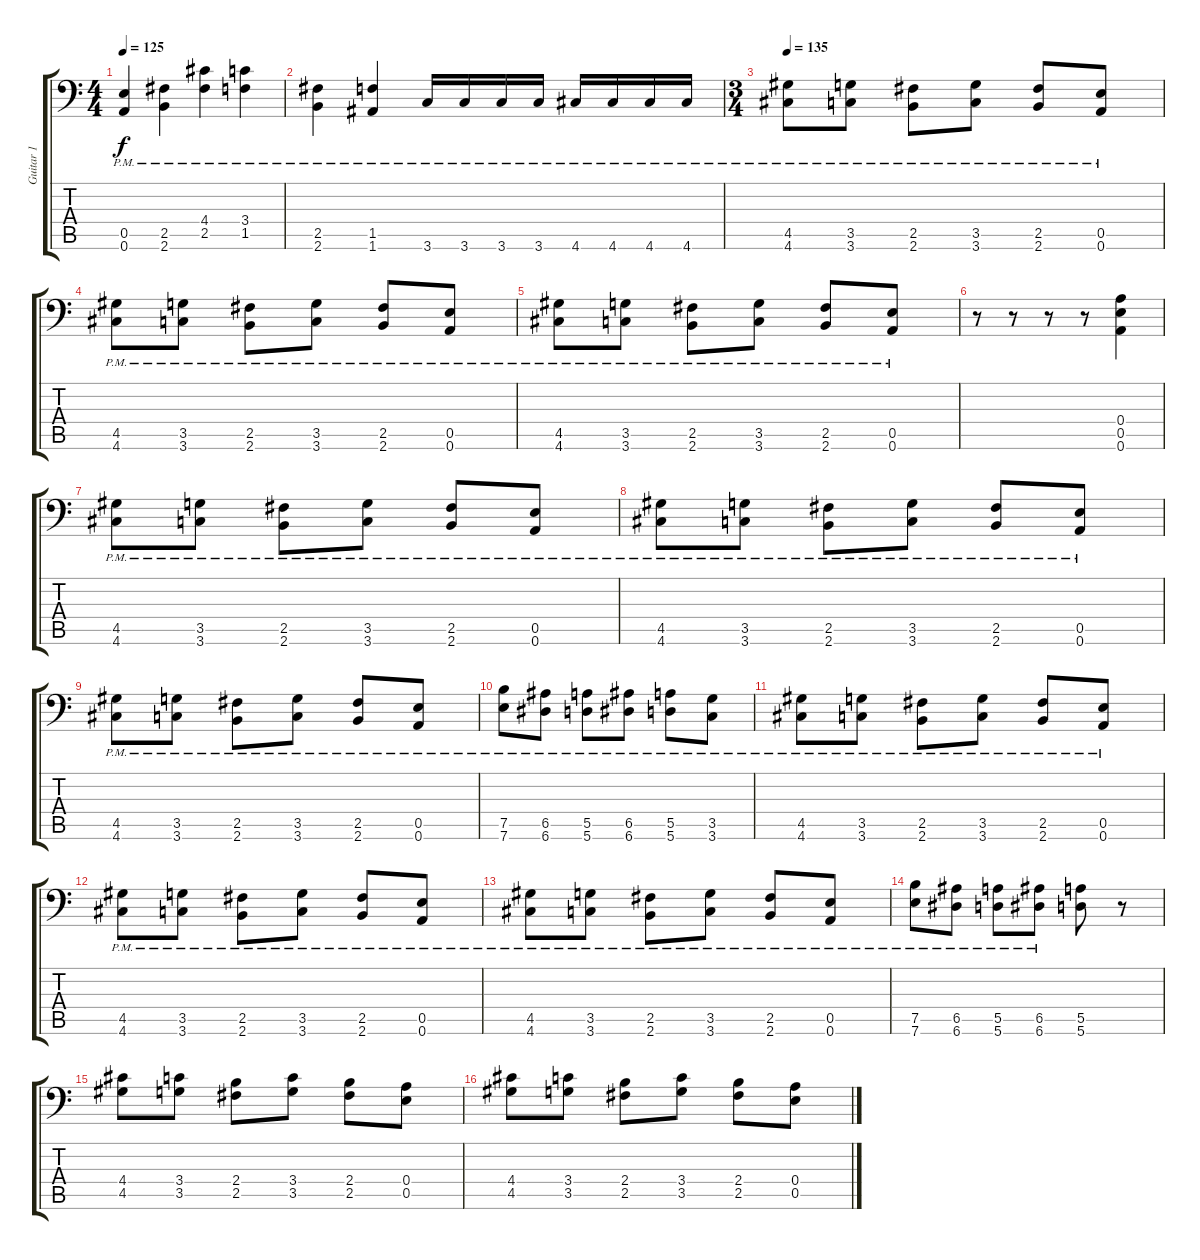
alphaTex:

\track ("Guitar 1" "Guitar 1") {instrument distortionguitar}
\staff {score tabs}
\tuning (B3 Gb3 D3 A2 E2 A1) {hide}
\ts (4 4)
\tempo 125
\clef f4
\ks c
(0.5{pm} 0.6{pm}).4{dy f} (2.5{pm} 2.6{pm}).4 (4.4{pm} 2.5{pm}).4 (3.4{pm} 1.5{pm}).4 |
(2.5{pm} 2.6{pm}).4 (1.5{pm} 1.6{pm}).4 3.6{pm}.16 3.6{pm}.16 3.6{pm}.16 3.6{pm}.16 4.6{pm}.16 4.6{pm}.16 4.6{pm}.16 4.6{pm}.16 |
\ts (3 4)
\tempo 135
(4.5{pm} 4.6{pm}).8 (3.5{pm} 3.6{pm}).8 (2.5{pm} 2.6{pm}).8 (3.5{pm} 3.6{pm}).8 (2.5{pm} 2.6{pm}).8 (0.5{pm} 0.6{pm}).8 |
(4.5{pm} 4.6{pm}).8 (3.5{pm} 3.6{pm}).8 (2.5{pm} 2.6{pm}).8 (3.5{pm} 3.6{pm}).8 (2.5{pm} 2.6{pm}).8 (0.5{pm} 0.6{pm}).8 |
(4.5{pm} 4.6{pm}).8 (3.5{pm} 3.6{pm}).8 (2.5{pm} 2.6{pm}).8 (3.5{pm} 3.6{pm}).8 (2.5{pm} 2.6{pm}).8 (0.5{pm} 0.6{pm}).8 |
r.8 r.8 r.8 r.8 (0.4 0.5 0.6).4 |
(4.5{pm} 4.6{pm}).8 (3.5{pm} 3.6{pm}).8 (2.5{pm} 2.6{pm}).8 (3.5{pm} 3.6{pm}).8 (2.5{pm} 2.6{pm}).8 (0.5{pm} 0.6{pm}).8 |
(4.5{pm} 4.6{pm}).8 (3.5{pm} 3.6{pm}).8 (2.5{pm} 2.6{pm}).8 (3.5{pm} 3.6{pm}).8 (2.5{pm} 2.6{pm}).8 (0.5{pm} 0.6{pm}).8 |
(4.5{pm} 4.6{pm}).8 (3.5{pm} 3.6{pm}).8 (2.5{pm} 2.6{pm}).8 (3.5{pm} 3.6{pm}).8 (2.5{pm} 2.6{pm}).8 (0.5{pm} 0.6{pm}).8 |
(7.5{pm} 7.6{pm}).8 (6.5{pm} 6.6{pm}).8 (5.5{pm} 5.6{pm}).8 (6.5{pm} 6.6{pm}).8 (5.5{pm} 5.6{pm}).8 (3.5{pm} 3.6{pm}).8 |
(4.5{pm} 4.6{pm}).8 (3.5{pm} 3.6{pm}).8 (2.5{pm} 2.6{pm}).8 (3.5{pm} 3.6{pm}).8 (2.5{pm} 2.6{pm}).8 (0.5{pm} 0.6{pm}).8 |
(4.5{pm} 4.6{pm}).8 (3.5{pm} 3.6{pm}).8 (2.5{pm} 2.6{pm}).8 (3.5{pm} 3.6{pm}).8 (2.5{pm} 2.6{pm}).8 (0.5{pm} 0.6{pm}).8 |
(4.5{pm} 4.6{pm}).8 (3.5{pm} 3.6{pm}).8 (2.5{pm} 2.6{pm}).8 (3.5{pm} 3.6{pm}).8 (2.5{pm} 2.6{pm}).8 (0.5{pm} 0.6{pm}).8 |
(7.5{pm} 7.6{pm}).8 (6.5{pm} 6.6{pm}).8 (5.5{pm} 5.6{pm}).8 (6.5{pm} 6.6{pm}).8 (5.5 5.6).8 r.8 |
(4.4 4.5).8 (3.4 3.5).8 (2.4 2.5).8 (3.4 3.5).8 (2.4 2.5).8 (0.4 0.5).8 |
(4.4 4.5).8 (3.4 3.5).8 (2.4 2.5).8 (3.4 3.5).8 (2.4 2.5).8 (0.4 0.5).8
